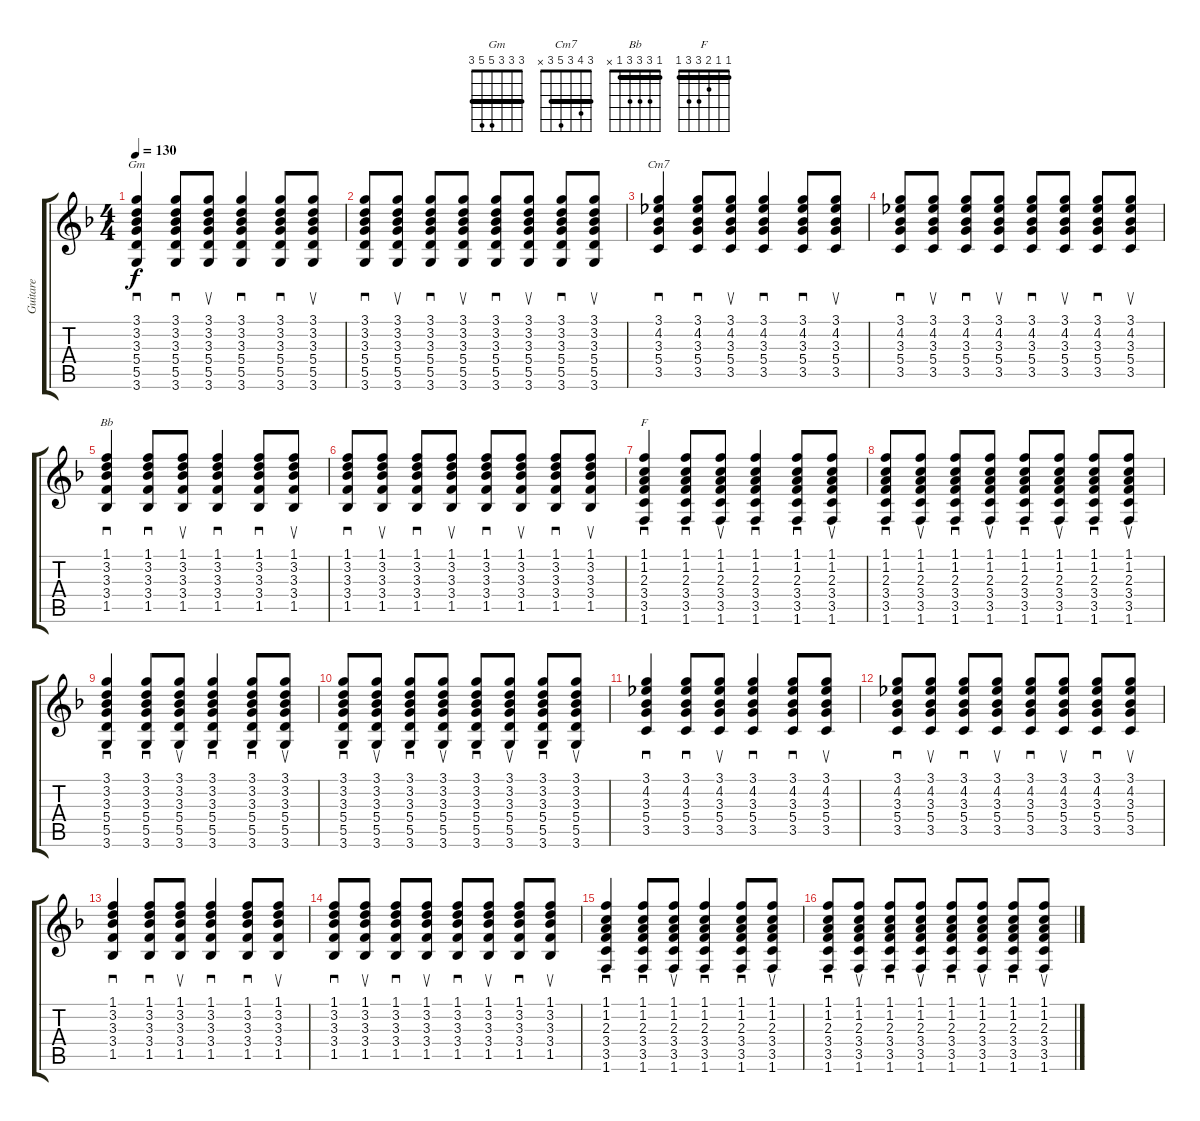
\track ("Guitare" "Guitare") {instrument acousticguitarsteel}
\staff {score tabs}
\tuning (E4 B3 G3 D3 A2 E2) {hide}
\chord ("Gm" 3 3 3 5 5 3) {barre 3}
\chord ("Cm7" 3 4 3 5 3 x) {barre 3}
\chord ("Bb" 1 3 3 3 1 x) {barre 1}
\chord ("F" 1 1 2 3 3 1) {barre 1}
\ts (4 4)
\tempo 130
\clef g2
\ks f
(3.1 3.2 3.3 5.4 5.5 3.6).4{sd ch "Gm" dy f instrument acousticguitarsteel} (3.1 3.2 3.3 5.4 5.5 3.6).8{sd} (3.1 3.2 3.3 5.4 5.5 3.6).8{su} (3.1 3.2 3.3 5.4 5.5 3.6).4{sd} (3.1 3.2 3.3 5.4 5.5 3.6).8{sd} (3.1 3.2 3.3 5.4 5.5 3.6).8{su} |
(3.1 3.2 3.3 5.4 5.5 3.6).8{sd} (3.1 3.2 3.3 5.4 5.5 3.6).8{su} (3.1 3.2 3.3 5.4 5.5 3.6).8{sd} (3.1 3.2 3.3 5.4 5.5 3.6).8{su} (3.1 3.2 3.3 5.4 5.5 3.6).8{sd} (3.1 3.2 3.3 5.4 5.5 3.6).8{su} (3.1 3.2 3.3 5.4 5.5 3.6).8{sd} (3.1 3.2 3.3 5.4 5.5 3.6).8{su} |
(3.1 4.2 3.3 5.4 3.5).4{sd ch "Cm7"} (3.1 4.2 3.3 5.4 3.5).8{sd} (3.1 4.2 3.3 5.4 3.5).8{su} (3.1 4.2 3.3 5.4 3.5).4{sd} (3.1 4.2 3.3 5.4 3.5).8{sd} (3.1 4.2 3.3 5.4 3.5).8{su} |
(3.1 4.2 3.3 5.4 3.5).8{sd} (3.1 4.2 3.3 5.4 3.5).8{su} (3.1 4.2 3.3 5.4 3.5).8{sd} (3.1 4.2 3.3 5.4 3.5).8{su} (3.1 4.2 3.3 5.4 3.5).8{sd} (3.1 4.2 3.3 5.4 3.5).8{su} (3.1 4.2 3.3 5.4 3.5).8{sd} (3.1 4.2 3.3 5.4 3.5).8{su} |
(1.1 3.2 3.3 3.4 1.5).4{sd ch "Bb"} (1.1 3.2 3.3 3.4 1.5).8{sd} (1.1 3.2 3.3 3.4 1.5).8{su} (1.1 3.2 3.3 3.4 1.5).4{sd} (1.1 3.2 3.3 3.4 1.5).8{sd} (1.1 3.2 3.3 3.4 1.5).8{su} |
(1.1 3.2 3.3 3.4 1.5).8{sd} (1.1 3.2 3.3 3.4 1.5).8{su} (1.1 3.2 3.3 3.4 1.5).8{sd} (1.1 3.2 3.3 3.4 1.5).8{su} (1.1 3.2 3.3 3.4 1.5).8{sd} (1.1 3.2 3.3 3.4 1.5).8{su} (1.1 3.2 3.3 3.4 1.5).8{sd} (1.1 3.2 3.3 3.4 1.5).8{su} |
(1.1 1.2 2.3 3.4 3.5 1.6).4{sd ch "F"} (1.1 1.2 2.3 3.4 3.5 1.6).8{sd} (1.1 1.2 2.3 3.4 3.5 1.6).8{su} (1.1 1.2 2.3 3.4 3.5 1.6).4{sd} (1.1 1.2 2.3 3.4 3.5 1.6).8{sd} (1.1 1.2 2.3 3.4 3.5 1.6).8{su} |
(1.1 1.2 2.3 3.4 3.5 1.6).8{sd} (1.1 1.2 2.3 3.4 3.5 1.6).8{su} (1.1 1.2 2.3 3.4 3.5 1.6).8{sd} (1.1 1.2 2.3 3.4 3.5 1.6).8{su} (1.1 1.2 2.3 3.4 3.5 1.6).8{sd} (1.1 1.2 2.3 3.4 3.5 1.6).8{su} (1.1 1.2 2.3 3.4 3.5 1.6).8{sd} (1.1 1.2 2.3 3.4 3.5 1.6).8{su} |
(3.1 3.2 3.3 5.4 5.5 3.6).4{sd} (3.1 3.2 3.3 5.4 5.5 3.6).8{sd} (3.1 3.2 3.3 5.4 5.5 3.6).8{su} (3.1 3.2 3.3 5.4 5.5 3.6).4{sd} (3.1 3.2 3.3 5.4 5.5 3.6).8{sd} (3.1 3.2 3.3 5.4 5.5 3.6).8{su} |
(3.1 3.2 3.3 5.4 5.5 3.6).8{sd} (3.1 3.2 3.3 5.4 5.5 3.6).8{su} (3.1 3.2 3.3 5.4 5.5 3.6).8{sd} (3.1 3.2 3.3 5.4 5.5 3.6).8{su} (3.1 3.2 3.3 5.4 5.5 3.6).8{sd} (3.1 3.2 3.3 5.4 5.5 3.6).8{su} (3.1 3.2 3.3 5.4 5.5 3.6).8{sd} (3.1 3.2 3.3 5.4 5.5 3.6).8{su} |
(3.1 4.2 3.3 5.4 3.5).4{sd} (3.1 4.2 3.3 5.4 3.5).8{sd} (3.1 4.2 3.3 5.4 3.5).8{su} (3.1 4.2 3.3 5.4 3.5).4{sd} (3.1 4.2 3.3 5.4 3.5).8{sd} (3.1 4.2 3.3 5.4 3.5).8{su} |
(3.1 4.2 3.3 5.4 3.5).8{sd} (3.1 4.2 3.3 5.4 3.5).8{su} (3.1 4.2 3.3 5.4 3.5).8{sd} (3.1 4.2 3.3 5.4 3.5).8{su} (3.1 4.2 3.3 5.4 3.5).8{sd} (3.1 4.2 3.3 5.4 3.5).8{su} (3.1 4.2 3.3 5.4 3.5).8{sd} (3.1 4.2 3.3 5.4 3.5).8{su} |
(1.1 3.2 3.3 3.4 1.5).4{sd} (1.1 3.2 3.3 3.4 1.5).8{sd} (1.1 3.2 3.3 3.4 1.5).8{su} (1.1 3.2 3.3 3.4 1.5).4{sd} (1.1 3.2 3.3 3.4 1.5).8{sd} (1.1 3.2 3.3 3.4 1.5).8{su} |
(1.1 3.2 3.3 3.4 1.5).8{sd} (1.1 3.2 3.3 3.4 1.5).8{su} (1.1 3.2 3.3 3.4 1.5).8{sd} (1.1 3.2 3.3 3.4 1.5).8{su} (1.1 3.2 3.3 3.4 1.5).8{sd} (1.1 3.2 3.3 3.4 1.5).8{su} (1.1 3.2 3.3 3.4 1.5).8{sd} (1.1 3.2 3.3 3.4 1.5).8{su} |
(1.1 1.2 2.3 3.4 3.5 1.6).4{sd} (1.1 1.2 2.3 3.4 3.5 1.6).8{sd} (1.1 1.2 2.3 3.4 3.5 1.6).8{su} (1.1 1.2 2.3 3.4 3.5 1.6).4{sd} (1.1 1.2 2.3 3.4 3.5 1.6).8{sd} (1.1 1.2 2.3 3.4 3.5 1.6).8{su} |
(1.1 1.2 2.3 3.4 3.5 1.6).8{sd} (1.1 1.2 2.3 3.4 3.5 1.6).8{su} (1.1 1.2 2.3 3.4 3.5 1.6).8{sd} (1.1 1.2 2.3 3.4 3.5 1.6).8{su} (1.1 1.2 2.3 3.4 3.5 1.6).8{sd} (1.1 1.2 2.3 3.4 3.5 1.6).8{su} (1.1 1.2 2.3 3.4 3.5 1.6).8{sd} (1.1 1.2 2.3 3.4 3.5 1.6).8{su}
